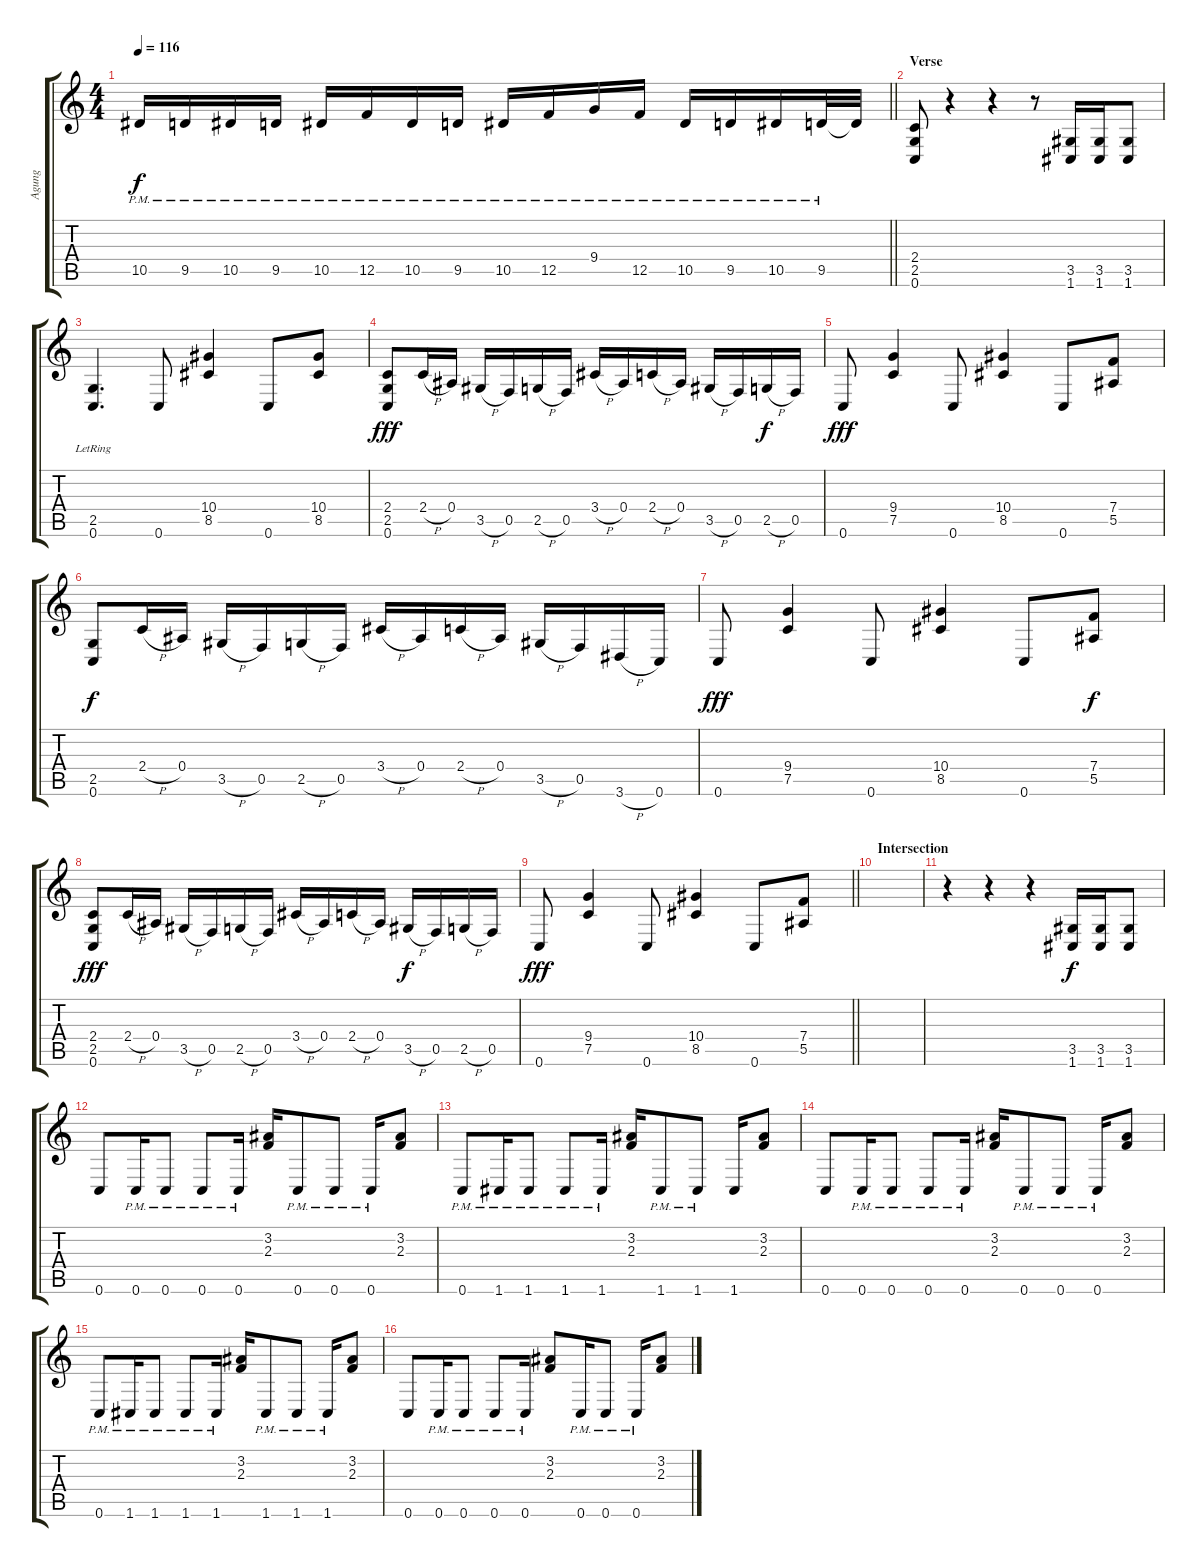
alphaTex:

\track ("Agung" "Agung") {instrument overdrivenguitar}
\staff {score tabs}
\tuning (C4 G3 Eb3 Bb2 F2 C2) {hide}
\ts (4 4)
\tempo 116
\clef g2
\barLineRight lightlight
\ks c
10.5{pm}.16{dy f} 9.5{pm}.16 10.5{pm}.16 9.5{pm}.16 10.5{pm}.16 12.5{pm}.16 10.5{pm}.16 9.5{pm}.16 10.5{pm}.16 12.5{pm}.16 9.4{pm}.16 12.5{pm}.16 10.5{pm}.16 9.5{pm}.16 10.5{pm}.16 9.5{pm}.32 9.5{t}.32 |
\section ("" "Verse")
(2.4 2.5 0.6).8 r.4 r.4 r.8 (3.5 1.6).16 (3.5 1.6).16 (3.5 1.6).8 |
(2.5{lr} 0.6{lr}).4{d} 0.6.8 (10.4 8.5).4 0.6.8 (10.4 8.5).8 |
(2.4 2.5 0.6).8{dy fff} 2.4{h}.16 0.4.16 3.5{h}.16 0.5.16 2.5{h}.16 0.5.16 3.4{h}.16 0.4.16 2.4{h}.16 0.4.16 3.5{h}.16 0.5.16 2.5{h}.16{dy f} 0.5.16 |
0.6.8{dy fff} (9.4 7.5).4 0.6.8 (10.4 8.5).4 0.6.8 (7.4 5.5).8 |
(2.5 0.6).8{dy f} 2.4{h}.16 0.4.16 3.5{h}.16 0.5.16 2.5{h}.16 0.5.16 3.4{h}.16 0.4.16 2.4{h}.16 0.4.16 3.5{h}.16 0.5.16 3.6{h}.16 0.6.16 |
0.6.8{dy fff} (9.4 7.5).4 0.6.8 (10.4 8.5).4 0.6.8 (7.4 5.5).8{dy f} |
(2.4 2.5 0.6).8{dy fff} 2.4{h}.16 0.4.16 3.5{h}.16 0.5.16 2.5{h}.16 0.5.16 3.4{h}.16 0.4.16 2.4{h}.16 0.4.16 3.5{h}.16{dy f} 0.5.16 2.5{h}.16 0.5.16 |
\barLineRight lightlight
0.6.8{dy fff} (9.4 7.5).4 0.6.8 (10.4 8.5).4 0.6.8 (7.4 5.5).8 |
\section ("" "Intersection")
|
r.4 r.4 r.4 (3.5 1.6).16{dy f} (3.5 1.6).16 (3.5 1.6).8 |
0.6.8 0.6{pm}.16 0.6{pm}.8 0.6{pm}.8 0.6{pm}.16 (3.2 2.3).16 0.6{pm}.8 0.6{pm}.8 0.6{pm}.16 (3.2 2.3).8 |
0.6{pm}.8 1.6{pm}.16 1.6{pm}.8 1.6{pm}.8 1.6{pm}.16 (3.2 2.3).16 1.6{pm}.8 1.6{pm}.8 1.6.16 (3.2 2.3).8 |
0.6.8 0.6{pm}.16 0.6{pm}.8 0.6{pm}.8 0.6{pm}.16 (3.2 2.3).16 0.6{pm}.8 0.6{pm}.8 0.6{pm}.16 (3.2 2.3).8 |
0.6{pm}.8 1.6{pm}.16 1.6{pm}.8 1.6{pm}.8 1.6{pm}.16 (3.2 2.3).16 1.6{pm}.8 1.6{pm}.8 1.6{pm}.16 (3.2 2.3).8 |
0.6.8 0.6{pm}.16 0.6{pm}.8 0.6{pm}.8 0.6{pm}.16 (3.2 2.3).8 0.6{pm}.16 0.6{pm}.8 0.6{pm}.16 (3.2 2.3).8
